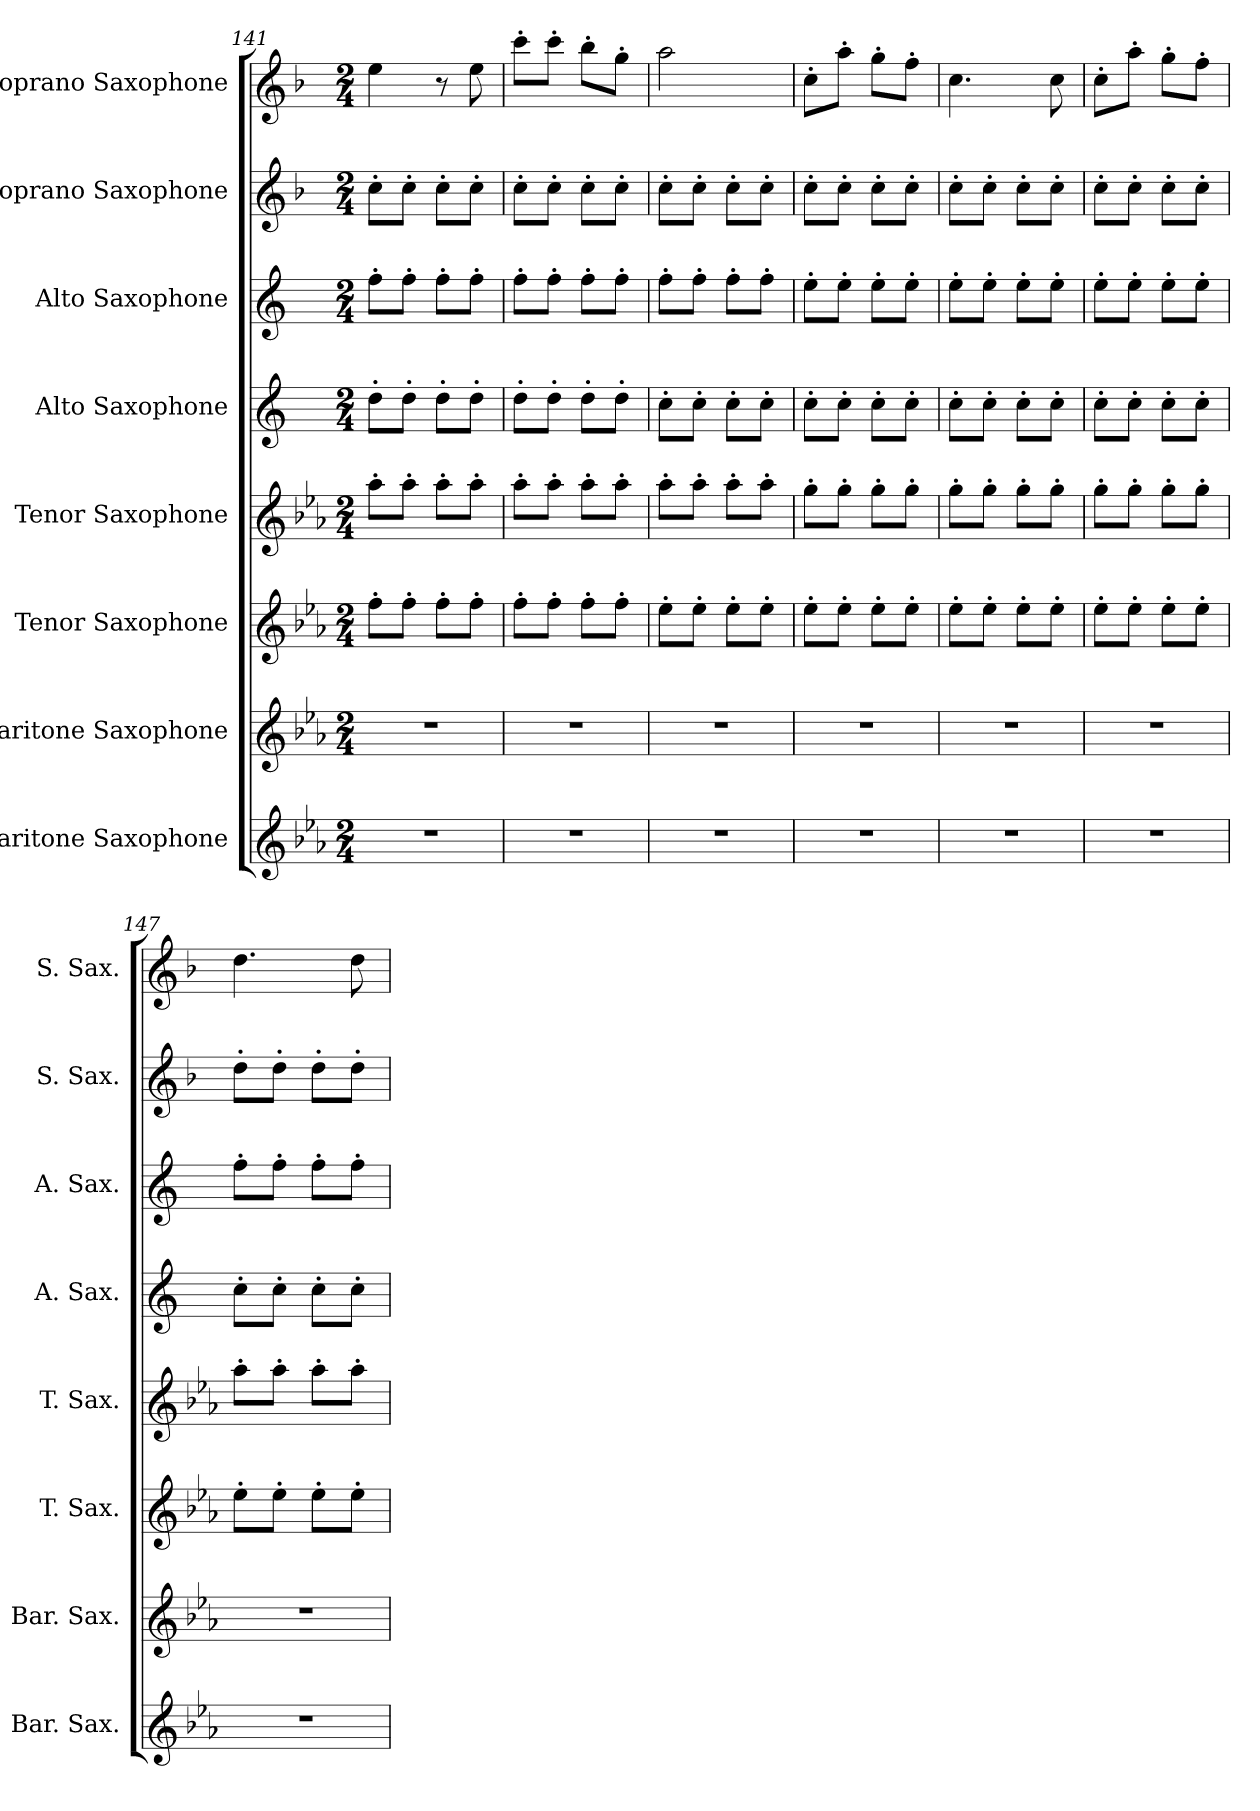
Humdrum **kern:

**kern	**kern	**kern	**kern	**kern	**kern	**kern	**kern
*part8	*part7	*part6	*part5	*part4	*part3	*part2	*part1
*staff8	*staff7	*staff6	*staff5	*staff4	*staff3	*staff2	*staff1
*I"Baritone Saxophone	*I"Baritone Saxophone	*I"Tenor Saxophone	*I"Tenor Saxophone	*I"Alto Saxophone	*I"Alto Saxophone	*I"Soprano Saxophone	*I"Soprano Saxophone
*I'Bar. Sax.	*I'Bar. Sax.	*I'T. Sax.	*I'T. Sax.	*I'A. Sax.	*I'A. Sax.	*I'S. Sax.	*I'S. Sax.
*clefG2	*clefG2	*clefG2	*clefG2	*clefG2	*clefG2	*clefG2	*clefG2
*ITrd12c21	*ITrd12c21	*ITrd8c14	*ITrd8c14	*ITrd5c9	*ITrd5c9	*ITrd1c2	*ITrd1c2
*k[b-e-a-]	*k[b-e-a-]	*k[b-e-a-]	*k[b-e-a-]	*k[b-e-a-]	*k[b-e-a-]	*k[b-e-a-]	*k[b-e-a-]
*M2/4	*M2/4	*M2/4	*M2/4	*M2/4	*M2/4	*M2/4	*M2/4
=141	=141	=141	=141	=141	=141	=141	=141
2r	2r	8f'\L	8a-'\L	8f'\L	8a-'\L	8b-'\L	4dd\
.	.	8f'\J	8a-'\J	8f'\J	8a-'\J	8b-'\J	.
.	.	8f'\L	8a-'\L	8f'\L	8a-'\L	8b-'\L	8r
.	.	8f'\J	8a-'\J	8f'\J	8a-'\J	8b-'\J	8dd\
!!LO:PB:g=z
=142	=142	=142	=142	=142	=142	=142	=142
2r	2r	8f'\L	8a-'\L	8f'\L	8a-'\L	8b-'\L	8bb-'\L
.	.	8f'\J	8a-'\J	8f'\J	8a-'\J	8b-'\J	8bb-'\J
.	.	8f'\L	8a-'\L	8f'\L	8a-'\L	8b-'\L	8aa-'\L
.	.	8f'\J	8a-'\J	8f'\J	8a-'\J	8b-'\J	8ff'\J
=143	=143	=143	=143	=143	=143	=143	=143
2r	2r	8e-'\L	8a-'\L	8e-'\L	8a-'\L	8b-'\L	2gg\
.	.	8e-'\J	8a-'\J	8e-'\J	8a-'\J	8b-'\J	.
.	.	8e-'\L	8a-'\L	8e-'\L	8a-'\L	8b-'\L	.
.	.	8e-'\J	8a-'\J	8e-'\J	8a-'\J	8b-'\J	.
=144	=144	=144	=144	=144	=144	=144	=144
2r	2r	8e-'\L	8g'\L	8e-'\L	8g'\L	8b-'\L	8b-'\L
.	.	8e-'\J	8g'\J	8e-'\J	8g'\J	8b-'\J	8gg'\J
.	.	8e-'\L	8g'\L	8e-'\L	8g'\L	8b-'\L	8ff'\L
.	.	8e-'\J	8g'\J	8e-'\J	8g'\J	8b-'\J	8ee-'\J
=145	=145	=145	=145	=145	=145	=145	=145
2r	2r	8e-'\L	8g'\L	8e-'\L	8g'\L	8b-'\L	4.b-\
.	.	8e-'\J	8g'\J	8e-'\J	8g'\J	8b-'\J	.
.	.	8e-'\L	8g'\L	8e-'\L	8g'\L	8b-'\L	.
.	.	8e-'\J	8g'\J	8e-'\J	8g'\J	8b-'\J	8b-\
=146	=146	=146	=146	=146	=146	=146	=146
2r	2r	8e-'\L	8g'\L	8e-'\L	8g'\L	8b-'\L	8b-'\L
.	.	8e-'\J	8g'\J	8e-'\J	8g'\J	8b-'\J	8gg'\J
.	.	8e-'\L	8g'\L	8e-'\L	8g'\L	8b-'\L	8ff'\L
.	.	8e-'\J	8g'\J	8e-'\J	8g'\J	8b-'\J	8ee-'\J
=147	=147	=147	=147	=147	=147	=147	=147
2r	2r	8e-'\L	8a-'\L	8e-'\L	8a-'\L	8cc'\L	4.cc\
.	.	8e-'\J	8a-'\J	8e-'\J	8a-'\J	8cc'\J	.
.	.	8e-'\L	8a-'\L	8e-'\L	8a-'\L	8cc'\L	.
.	.	8e-'\J	8a-'\J	8e-'\J	8a-'\J	8cc'\J	8cc\
=	=	=	=	=	=	=	=
*-	*-	*-	*-	*-	*-	*-	*-
